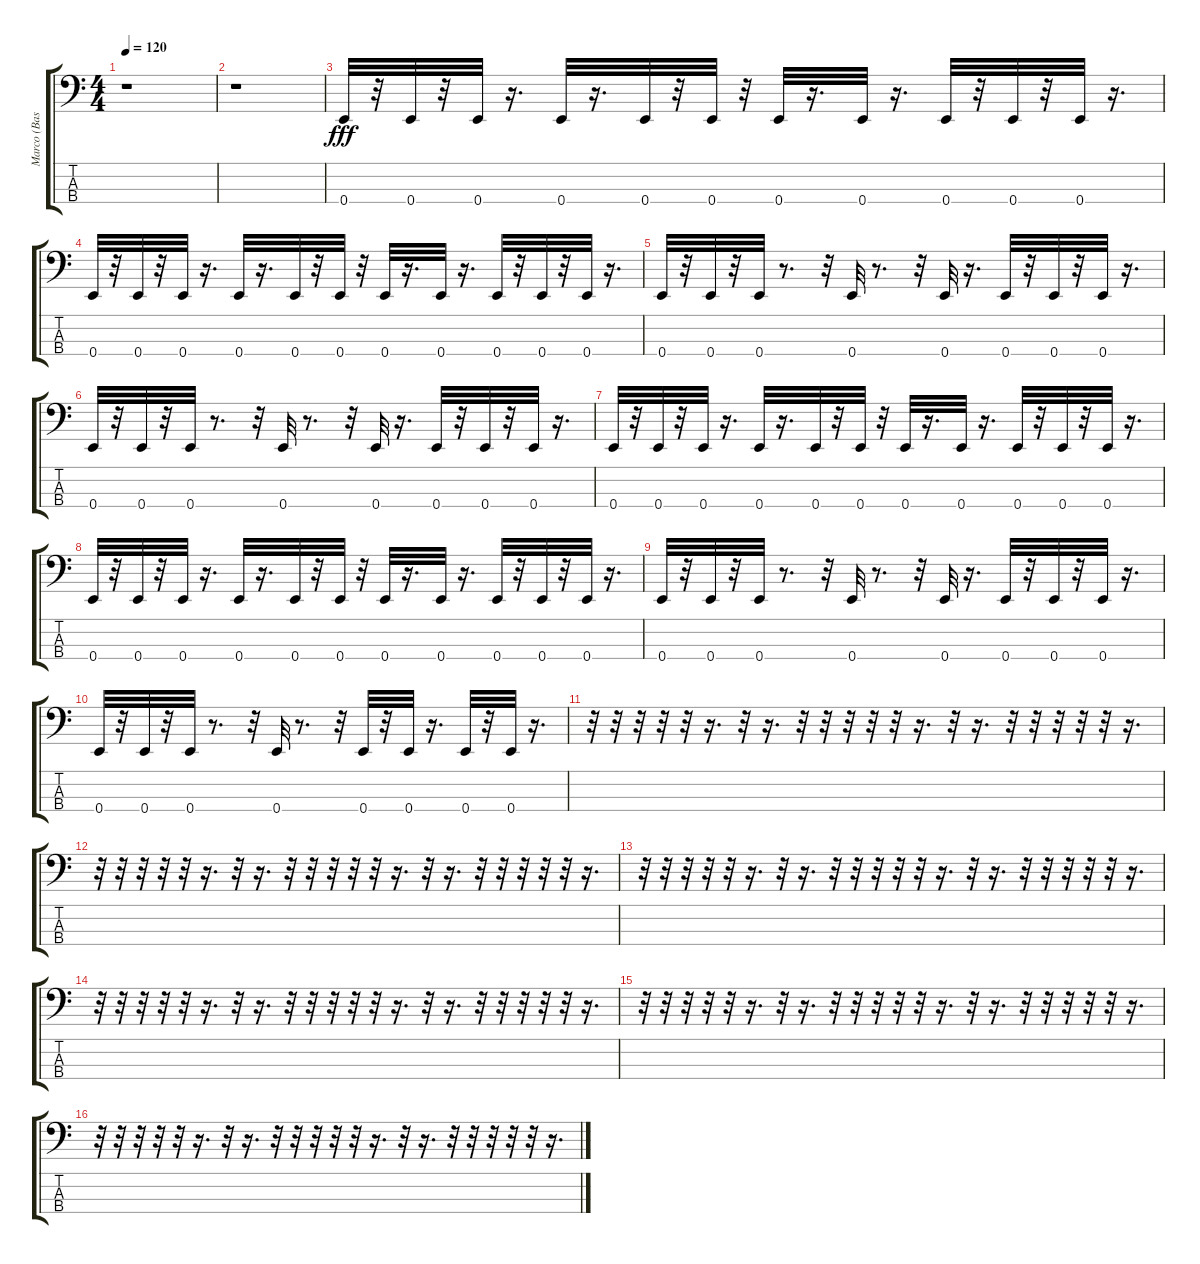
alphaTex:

\track ("Marco (Bass)" "Marco (Bas") {instrument electricbasspick}
\staff {score tabs}
\tuning (G2 D2 A1 E1) {hide}
\ts (4 4)
\tempo 120
\clef f4
\ks c
r.1{dy f} |
r.1 |
0.4.32{dy fff} r.32 0.4.32 r.32 0.4.32 r.16{d} 0.4.32 r.16{d} 0.4.32 r.32 0.4.32 r.32 0.4.32 r.16{d} 0.4.32 r.16{d} 0.4.32 r.32 0.4.32 r.32 0.4.32 r.16{d} |
0.4.32 r.32 0.4.32 r.32 0.4.32 r.16{d} 0.4.32 r.16{d} 0.4.32 r.32 0.4.32 r.32 0.4.32 r.16{d} 0.4.32 r.16{d} 0.4.32 r.32 0.4.32 r.32 0.4.32 r.16{d} |
0.4.32 r.32 0.4.32 r.32 0.4.32 r.8{d} r.32 0.4.32 r.8{d} r.32 0.4.32 r.16{d} 0.4.32 r.32 0.4.32 r.32 0.4.32 r.16{d} |
0.4.32 r.32 0.4.32 r.32 0.4.32 r.8{d} r.32 0.4.32 r.8{d} r.32 0.4.32 r.16{d} 0.4.32 r.32 0.4.32 r.32 0.4.32 r.16{d} |
0.4.32 r.32 0.4.32 r.32 0.4.32 r.16{d} 0.4.32 r.16{d} 0.4.32 r.32 0.4.32 r.32 0.4.32 r.16{d} 0.4.32 r.16{d} 0.4.32 r.32 0.4.32 r.32 0.4.32 r.16{d} |
0.4.32 r.32 0.4.32 r.32 0.4.32 r.16{d} 0.4.32 r.16{d} 0.4.32 r.32 0.4.32 r.32 0.4.32 r.16{d} 0.4.32 r.16{d} 0.4.32 r.32 0.4.32 r.32 0.4.32 r.16{d} |
0.4.32 r.32 0.4.32 r.32 0.4.32 r.8{d} r.32 0.4.32 r.8{d} r.32 0.4.32 r.16{d} 0.4.32 r.32 0.4.32 r.32 0.4.32 r.16{d} |
0.4.32 r.32 0.4.32 r.32 0.4.32 r.8{d} r.32 0.4.32 r.8{d} r.32 0.4.32 r.32 0.4.32 r.16{d} 0.4.32 r.32 0.4.32 r.16{d} |
r.32 r.32 r.32 r.32 r.32 r.16{d} r.32 r.16{d} r.32 r.32 r.32 r.32 r.32 r.16{d} r.32 r.16{d} r.32 r.32 r.32 r.32 r.32 r.16{d} |
r.32 r.32 r.32 r.32 r.32 r.16{d} r.32 r.16{d} r.32 r.32 r.32 r.32 r.32 r.16{d} r.32 r.16{d} r.32 r.32 r.32 r.32 r.32 r.16{d} |
r.32 r.32 r.32 r.32 r.32 r.16{d} r.32 r.16{d} r.32 r.32 r.32 r.32 r.32 r.16{d} r.32 r.16{d} r.32 r.32 r.32 r.32 r.32 r.16{d} |
r.32 r.32 r.32 r.32 r.32 r.16{d} r.32 r.16{d} r.32 r.32 r.32 r.32 r.32 r.16{d} r.32 r.16{d} r.32 r.32 r.32 r.32 r.32 r.16{d} |
r.32 r.32 r.32 r.32 r.32 r.16{d} r.32 r.16{d} r.32 r.32 r.32 r.32 r.32 r.16{d} r.32 r.16{d} r.32 r.32 r.32 r.32 r.32 r.16{d} |
r.32 r.32 r.32 r.32 r.32 r.16{d} r.32 r.16{d} r.32 r.32 r.32 r.32 r.32 r.16{d} r.32 r.16{d} r.32 r.32 r.32 r.32 r.32 r.16{d}
